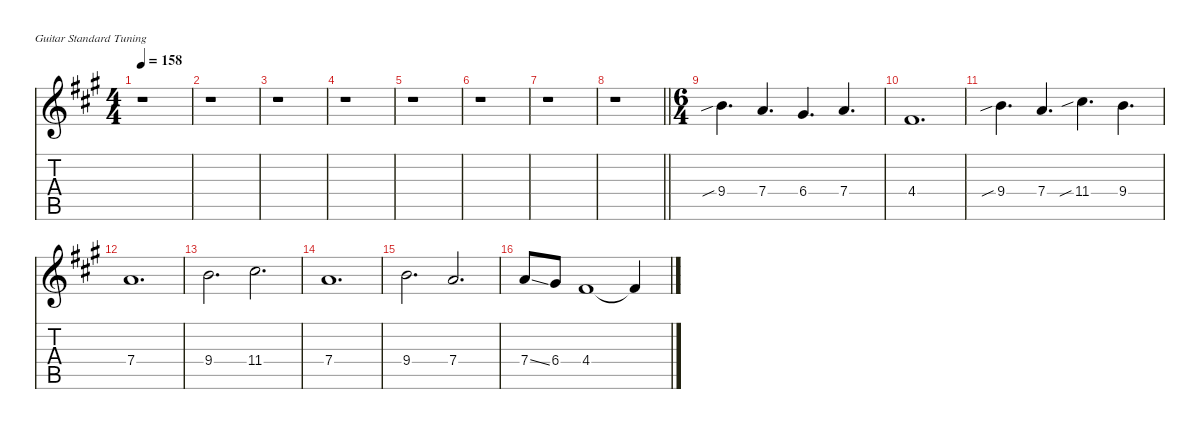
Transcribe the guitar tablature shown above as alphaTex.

\defaultSystemsLayout 4
\hideDynamics
\bracketExtendMode nobrackets
\singleTrackTrackNamePolicy hidden
\multiTrackTrackNamePolicy hidden
\firstSystemTrackNameMode fullname
\firstSystemTrackNameOrientation horizontal
\otherSystemsTrackNameOrientation horizontal
\track ("Lead guitar" "jz.guit.") {defaultSystemsLayout 4 instrument electricguitarjazz}
\staff {score tabs}
\tuning (E4 B3 G3 D3 A2 E2)
\ts (4 4)
\tempo 158
\clef g2
\ks f#minor
r.1{dy f beam Down} |
r.1{beam Down} |
r.1{beam Down} |
r.1{beam Down} |
r.1{beam Down} |
r.1{beam Down} |
r.1{beam Down} |
\barLineRight lightlight
r.1{beam Down} |
\ts (6 4)
\beaming (8 3 3 3 3)
9.4{sib acc forcenatural}.4{d dy ff beam Down} 7.4{acc forcenatural}.4{d beam Up} 6.4{acc #}.4{d beam Up} 7.4{acc forcenatural}.4{d beam Up} |
4.4{acc #}.1{d beam Up} |
9.4{sib acc forcenatural}.4{d beam Down} 7.4{acc forcenatural}.4{d beam Up} 11.4{sib acc #}.4{d beam Down} 9.4{acc forcenatural}.4{d beam Down} |
7.4{acc forcenatural}.1{d beam Up} |
9.4{acc forcenatural}.2{d beam Down} 11.4{acc #}.2{d beam Down} |
7.4{acc forcenatural}.1{d beam Up} |
9.4{acc forcenatural}.2{d beam Down} 7.4{acc forcenatural}.2{d beam Up} |
7.4{ss acc forcenatural}.8{beam Up} 6.4{acc #}.8{beam Up} 4.4{acc #}.1{beam Up} 4.4{t acc #}.4{dy f beam Up}
